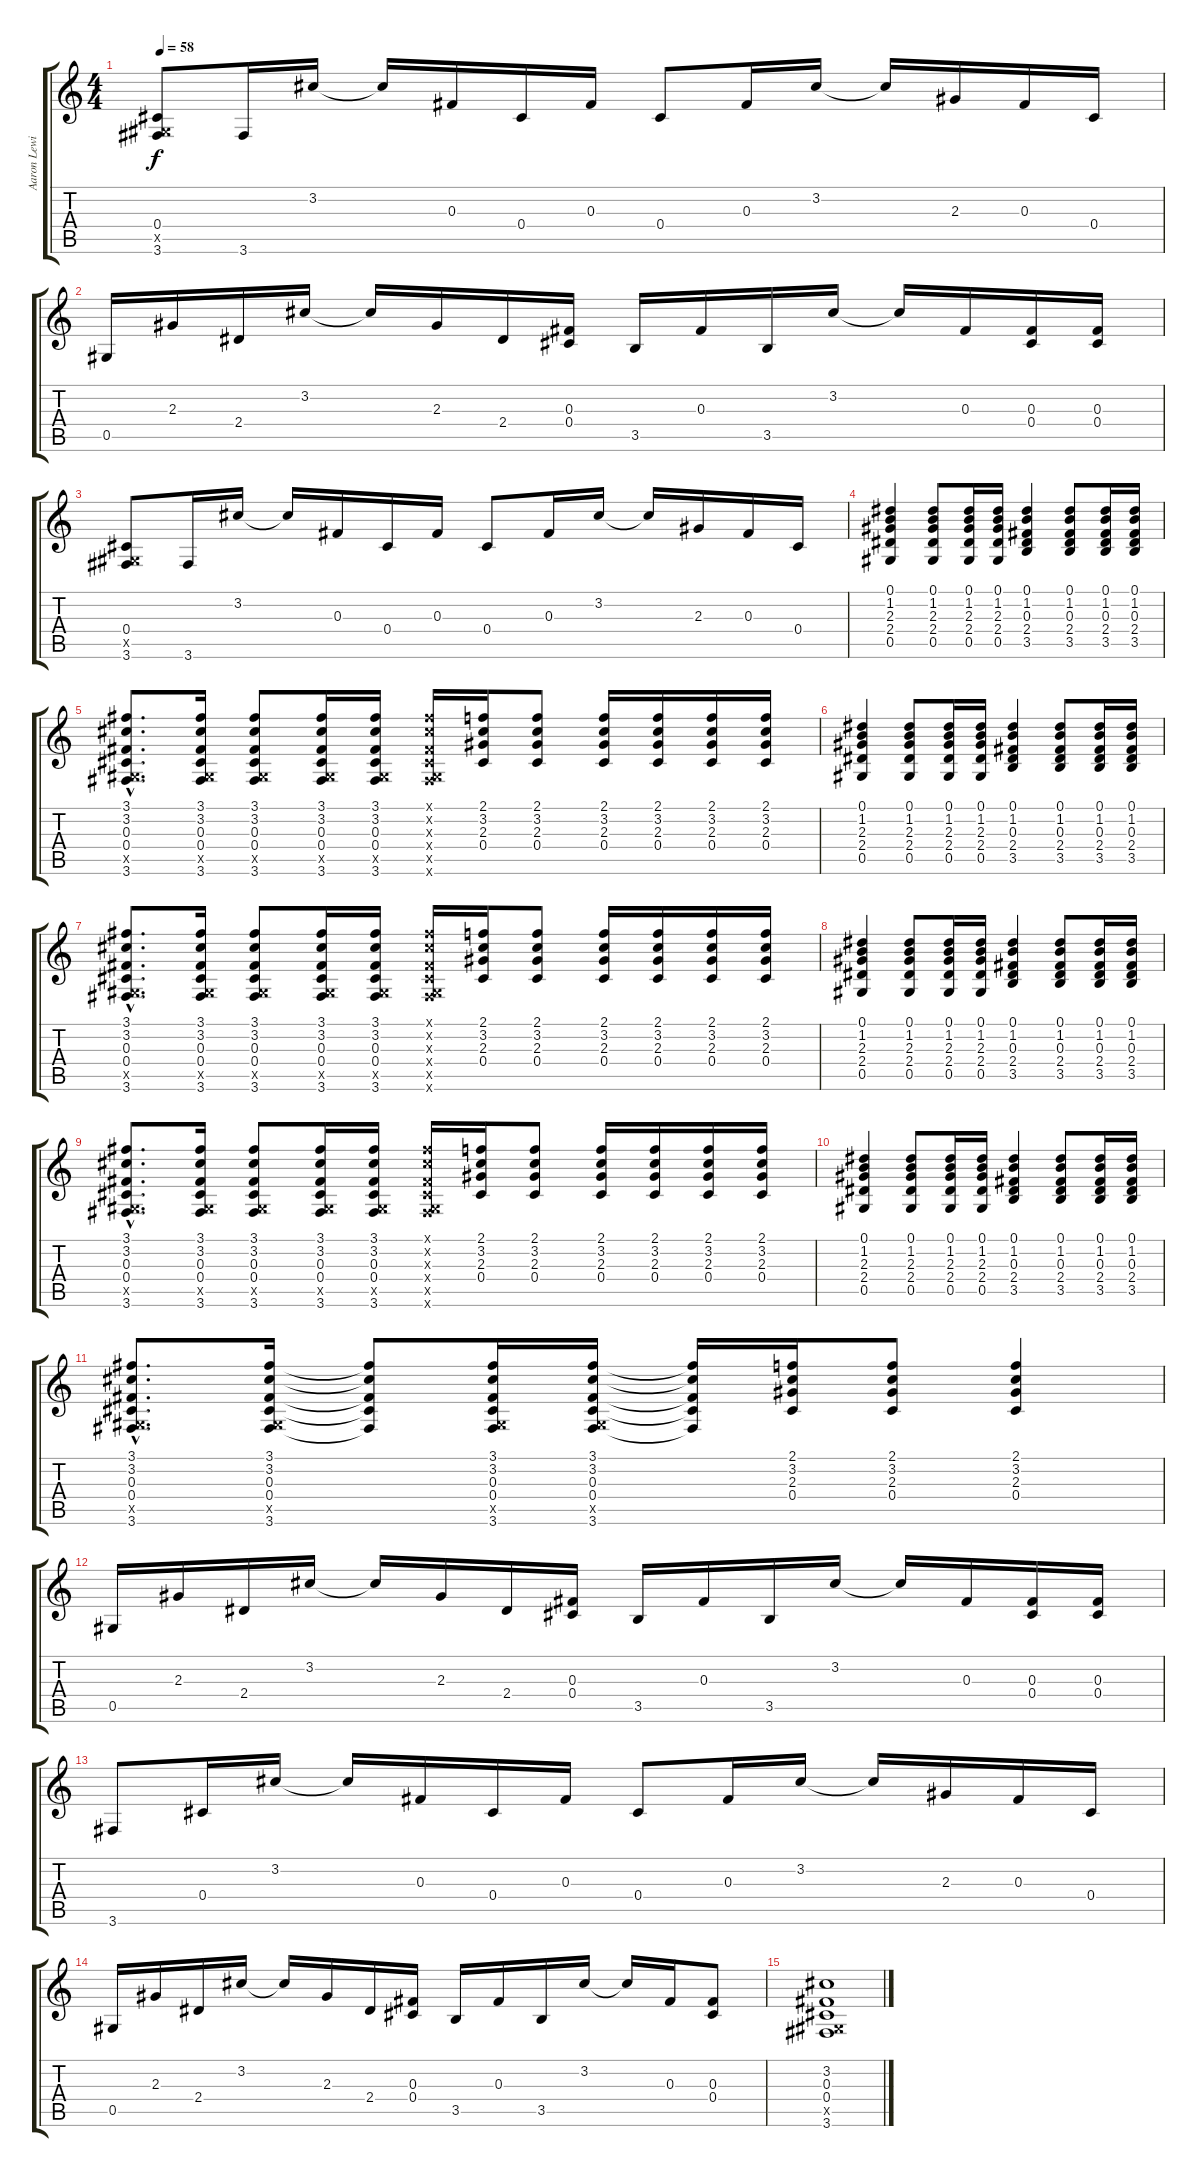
\track ("Aaron Lewis (Acoustic Guitar)" "Aaron Lewi") {instrument acousticguitarsteel}
\staff {score tabs}
\tuning (Eb4 Bb3 Gb3 Db3 Ab2 Eb2) {hide}
\ts (4 4)
\tempo 58
\clef g2
\ks c
(0.4 0.5{x} 3.6).8{dy f} 3.6.16 3.2.16 3.2{t}.16 0.3.16 0.4.16 0.3.16 0.4.8 0.3.16 3.2.16 3.2{t}.16 2.3.16 0.3.16 0.4.16 |
0.5.16 2.3.16 2.4.16 3.2.16 3.2{t}.16 2.3.16 2.4.16 (0.3 0.4).16 3.5.16 0.3.16 3.5.16 3.2.16 3.2{t}.16 0.3.16 (0.3 0.4).16 (0.3 0.4).16 |
(0.4 0.5{x} 3.6).8 3.6.16 3.2.16 3.2{t}.16 0.3.16 0.4.16 0.3.16 0.4.8 0.3.16 3.2.16 3.2{t}.16 2.3.16 0.3.16 0.4.16 |
(0.1 1.2 2.3 2.4 0.5).4 (0.1 1.2 2.3 2.4 0.5).8 (0.1 1.2 2.3 2.4 0.5).16 (0.1 1.2 2.3 2.4 0.5).16 (0.1 1.2 0.3 2.4 3.5).4 (0.1 1.2 0.3 2.4 3.5).8 (0.1 1.2 0.3 2.4 3.5).16 (0.1 1.2 0.3 2.4 3.5).16 |
(3.1{hac} 3.2{hac} 0.3{hac} 0.4{hac} 0.5{hac x} 3.6{hac}).8{d} (3.1 3.2 0.3 0.4 0.5{x} 3.6).16 (3.1 3.2 0.3 0.4 0.5{x} 3.6).8 (3.1 3.2 0.3 0.4 0.5{x} 3.6).16 (3.1 3.2 0.3 0.4 0.5{x} 3.6).16 (3.1{x} 3.2{x} 0.3{x} 0.4{x} 0.5{x} 3.6{x}).16 (2.1 3.2 2.3 0.4).16 (2.1 3.2 2.3 0.4).8 (2.1 3.2 2.3 0.4).16 (2.1 3.2 2.3 0.4).16 (2.1 3.2 2.3 0.4).16 (2.1 3.2 2.3 0.4).16 |
(0.1 1.2 2.3 2.4 0.5).4 (0.1 1.2 2.3 2.4 0.5).8 (0.1 1.2 2.3 2.4 0.5).16 (0.1 1.2 2.3 2.4 0.5).16 (0.1 1.2 0.3 2.4 3.5).4 (0.1 1.2 0.3 2.4 3.5).8 (0.1 1.2 0.3 2.4 3.5).16 (0.1 1.2 0.3 2.4 3.5).16 |
(3.1{hac} 3.2{hac} 0.3{hac} 0.4{hac} 0.5{hac x} 3.6{hac}).8{d} (3.1 3.2 0.3 0.4 0.5{x} 3.6).16 (3.1 3.2 0.3 0.4 0.5{x} 3.6).8 (3.1 3.2 0.3 0.4 0.5{x} 3.6).16 (3.1 3.2 0.3 0.4 0.5{x} 3.6).16 (3.1{x} 3.2{x} 0.3{x} 0.4{x} 0.5{x} 3.6{x}).16 (2.1 3.2 2.3 0.4).16 (2.1 3.2 2.3 0.4).8 (2.1 3.2 2.3 0.4).16 (2.1 3.2 2.3 0.4).16 (2.1 3.2 2.3 0.4).16 (2.1 3.2 2.3 0.4).16 |
(0.1 1.2 2.3 2.4 0.5).4 (0.1 1.2 2.3 2.4 0.5).8 (0.1 1.2 2.3 2.4 0.5).16 (0.1 1.2 2.3 2.4 0.5).16 (0.1 1.2 0.3 2.4 3.5).4 (0.1 1.2 0.3 2.4 3.5).8 (0.1 1.2 0.3 2.4 3.5).16 (0.1 1.2 0.3 2.4 3.5).16 |
(3.1{hac} 3.2{hac} 0.3{hac} 0.4{hac} 0.5{hac x} 3.6{hac}).8{d} (3.1 3.2 0.3 0.4 0.5{x} 3.6).16 (3.1 3.2 0.3 0.4 0.5{x} 3.6).8 (3.1 3.2 0.3 0.4 0.5{x} 3.6).16 (3.1 3.2 0.3 0.4 0.5{x} 3.6).16 (3.1{x} 3.2{x} 0.3{x} 0.4{x} 0.5{x} 3.6{x}).16 (2.1 3.2 2.3 0.4).16 (2.1 3.2 2.3 0.4).8 (2.1 3.2 2.3 0.4).16 (2.1 3.2 2.3 0.4).16 (2.1 3.2 2.3 0.4).16 (2.1 3.2 2.3 0.4).16 |
(0.1 1.2 2.3 2.4 0.5).4 (0.1 1.2 2.3 2.4 0.5).8 (0.1 1.2 2.3 2.4 0.5).16 (0.1 1.2 2.3 2.4 0.5).16 (0.1 1.2 0.3 2.4 3.5).4 (0.1 1.2 0.3 2.4 3.5).8 (0.1 1.2 0.3 2.4 3.5).16 (0.1 1.2 0.3 2.4 3.5).16 |
(3.1{hac} 3.2{hac} 0.3{hac} 0.4{hac} 0.5{hac x} 3.6{hac}).8{d} (3.1 3.2 0.3 0.4 0.5{x} 3.6).16 (3.1{t} 3.2{t} 0.3{t} 0.4{t} 3.6{t}).8 (3.1 3.2 0.3 0.4 0.5{x} 3.6).16 (3.1 3.2 0.3 0.4 0.5{x} 3.6).16 (3.1{t} 3.2{t} 0.3{t} 0.4{t} 3.6{t}).16 (2.1 3.2 2.3 0.4).16 (2.1 3.2 2.3 0.4).8 (2.1 3.2 2.3 0.4).4 |
0.5.16 2.3.16 2.4.16 3.2.16 3.2{t}.16 2.3.16 2.4.16 (0.3 0.4).16 3.5.16 0.3.16 3.5.16 3.2.16 3.2{t}.16 0.3.16 (0.3 0.4).16 (0.3 0.4).16 |
3.6.8 0.4.16 3.2.16 3.2{t}.16 0.3.16 0.4.16 0.3.16 0.4.8 0.3.16 3.2.16 3.2{t}.16 2.3.16 0.3.16 0.4.16 |
0.5.16 2.3.16 2.4.16 3.2.16 3.2{t}.16 2.3.16 2.4.16 (0.3 0.4).16 3.5.16 0.3.16 3.5.16 3.2.16 3.2{t}.16 0.3.16 (0.3 0.4).8 |
(3.2 0.3 0.4 0.5{x} 3.6).1
